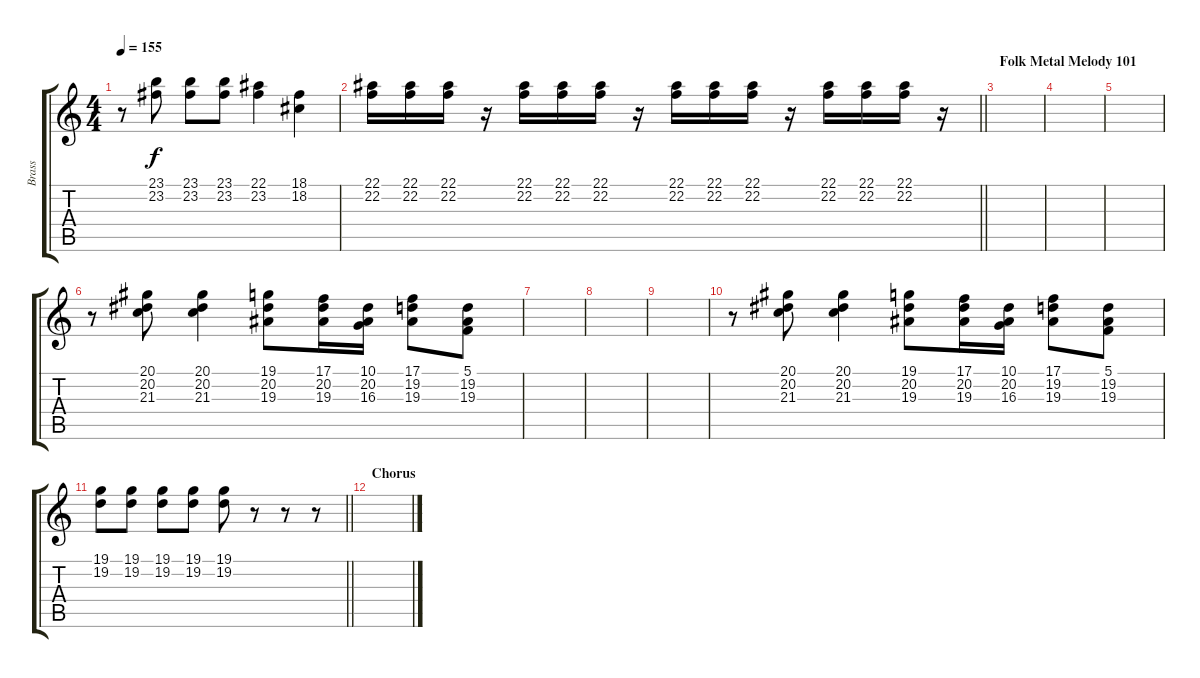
\track ("Brass" "Brass") {instrument brasssection}
\staff {score tabs}
\tuning (C4 G3 Eb3 Bb2 F2 C2) {hide}
\ts (4 4)
\tempo 155
\clef g2
\ks c
r.8{dy f} (23.1 23.2).8 (23.1 23.2).8 (23.1 23.2).8 (22.1 23.2).4 (18.1 18.2).4 |
\barLineRight lightlight
(22.1 22.2).16 (22.1 22.2).16 (22.1 22.2).16 r.16 (22.1 22.2).16 (22.1 22.2).16 (22.1 22.2).16 r.16 (22.1 22.2).16 (22.1 22.2).16 (22.1 22.2).16 r.16 (22.1 22.2).16 (22.1 22.2).16 (22.1 22.2).16 r.16 |
\section ("" "Folk Metal Melody 101")
|
|
|
r.8 (20.1 20.2 21.3).8 (20.1 20.2 21.3).4 (19.1 20.2 19.3).8 (17.1 20.2 19.3).16 (10.1 20.2 16.3).16 (17.1 19.2 19.3).8 (5.1 19.2 19.3).8 |
|
|
|
r.8 (20.1 20.2 21.3).8 (20.1 20.2 21.3).4 (19.1 20.2 19.3).8 (17.1 20.2 19.3).16 (10.1 20.2 16.3).16 (17.1 19.2 19.3).8 (5.1 19.2 19.3).8 |
\barLineRight lightlight
(19.1 19.2).8 (19.1 19.2).8 (19.1 19.2).8 (19.1 19.2).8 (19.1 19.2).8 r.8 r.8 r.8 |
\section ("" "Chorus")
